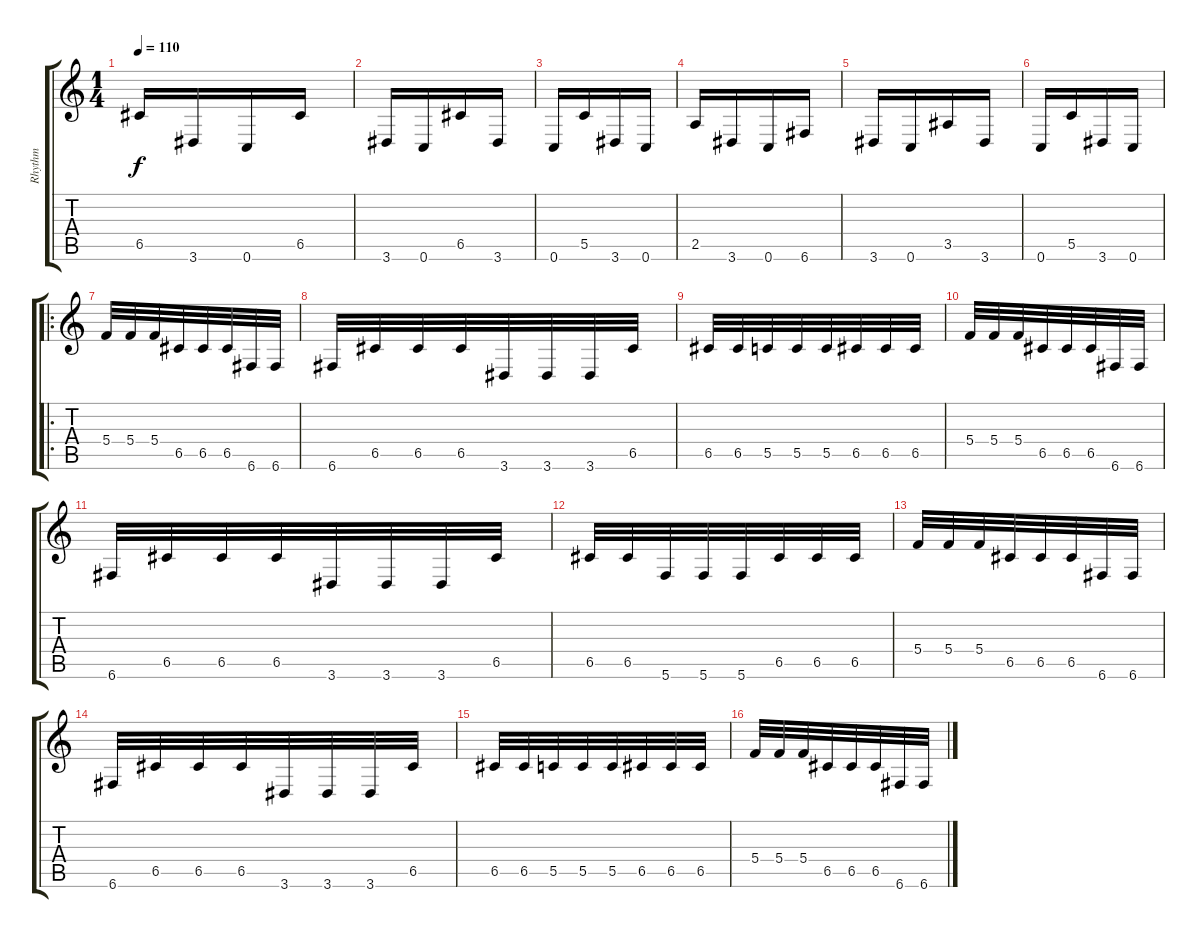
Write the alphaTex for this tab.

\track ("Rhythm" "Rhythm") {instrument distortionguitar}
\staff {score tabs}
\tuning (D4 A3 F3 C3 G2 C2) {hide}
\ts (1 4)
\tempo 110
\clef g2
\ks c
6.5.16{dy f} 3.6.16 0.6.16 6.5.16 |
3.6.16 0.6.16 6.5.16 3.6.16 |
0.6.16 5.5.16 3.6.16 0.6.16 |
2.5.16 3.6.16 0.6.16 6.6.16 |
3.6.16 0.6.16 3.5.16 3.6.16 |
0.6.16 5.5.16 3.6.16 0.6.16 |
\ro
5.4.32 5.4.32 5.4.32 6.5.32 6.5.32 6.5.32 6.6.32 6.6.32 |
6.6.32 6.5.32 6.5.32 6.5.32 3.6.32 3.6.32 3.6.32 6.5.32 |
6.5.32 6.5.32 5.5.32 5.5.32 5.5.32 6.5.32 6.5.32 6.5.32 |
5.4.32 5.4.32 5.4.32 6.5.32 6.5.32 6.5.32 6.6.32 6.6.32 |
6.6.32 6.5.32 6.5.32 6.5.32 3.6.32 3.6.32 3.6.32 6.5.32 |
6.5.32 6.5.32 5.6.32 5.6.32 5.6.32 6.5.32 6.5.32 6.5.32 |
5.4.32 5.4.32 5.4.32 6.5.32 6.5.32 6.5.32 6.6.32 6.6.32 |
6.6.32 6.5.32 6.5.32 6.5.32 3.6.32 3.6.32 3.6.32 6.5.32 |
6.5.32 6.5.32 5.5.32 5.5.32 5.5.32 6.5.32 6.5.32 6.5.32 |
5.4.32 5.4.32 5.4.32 6.5.32 6.5.32 6.5.32 6.6.32 6.6.32
